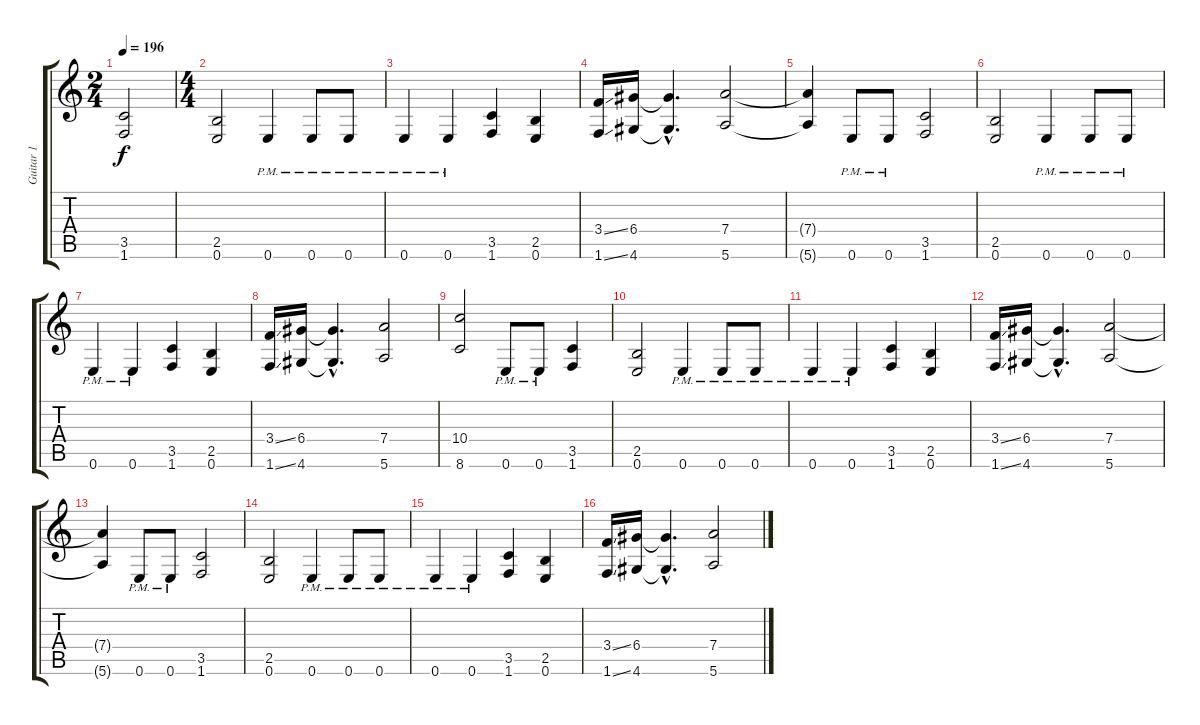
\track ("Guitar 1" "Guitar 1") {instrument distortionguitar}
\staff {score tabs}
\tuning (E4 B3 G3 D3 A2 E2) {hide}
\ts (2 4)
\tempo 196
\clef g2
\ks c
(3.5 1.6).2{dy f instrument distortionguitar} |
\ts (4 4)
(2.5 0.6).2 0.6{pm}.4 0.6{pm}.8 0.6{pm}.8 |
0.6{pm}.4 0.6{pm}.4 (3.5 1.6).4 (2.5 0.6).4 |
(3.4{ss} 1.6{ss}).16 (6.4 4.6).16 (6.4{hac t} 4.6{hac t}).4{d} (7.4 5.6).2 |
(7.4{t} 5.6{t}).4 0.6{pm}.8 0.6{pm}.8 (3.5 1.6).2 |
(2.5 0.6).2 0.6{pm}.4 0.6{pm}.8 0.6{pm}.8 |
0.6{pm}.4 0.6{pm}.4 (3.5 1.6).4 (2.5 0.6).4 |
(3.4{ss} 1.6{ss}).16 (6.4 4.6).16 (6.4{hac t} 4.6{hac t}).4{d} (7.4 5.6).2 |
(10.4 8.6).2 0.6{pm}.8 0.6{pm}.8 (3.5 1.6).4 |
(2.5 0.6).2 0.6{pm}.4 0.6{pm}.8 0.6{pm}.8 |
0.6{pm}.4 0.6{pm}.4 (3.5 1.6).4 (2.5 0.6).4 |
(3.4{ss} 1.6{ss}).16 (6.4 4.6).16 (6.4{hac t} 4.6{hac t}).4{d} (7.4 5.6).2 |
(7.4{t} 5.6{t}).4 0.6{pm}.8 0.6{pm}.8 (3.5 1.6).2 |
(2.5 0.6).2 0.6{pm}.4 0.6{pm}.8 0.6{pm}.8 |
0.6{pm}.4 0.6{pm}.4 (3.5 1.6).4 (2.5 0.6).4 |
(3.4{ss} 1.6{ss}).16 (6.4 4.6).16 (6.4{hac t} 4.6{hac t}).4{d} (7.4 5.6).2
